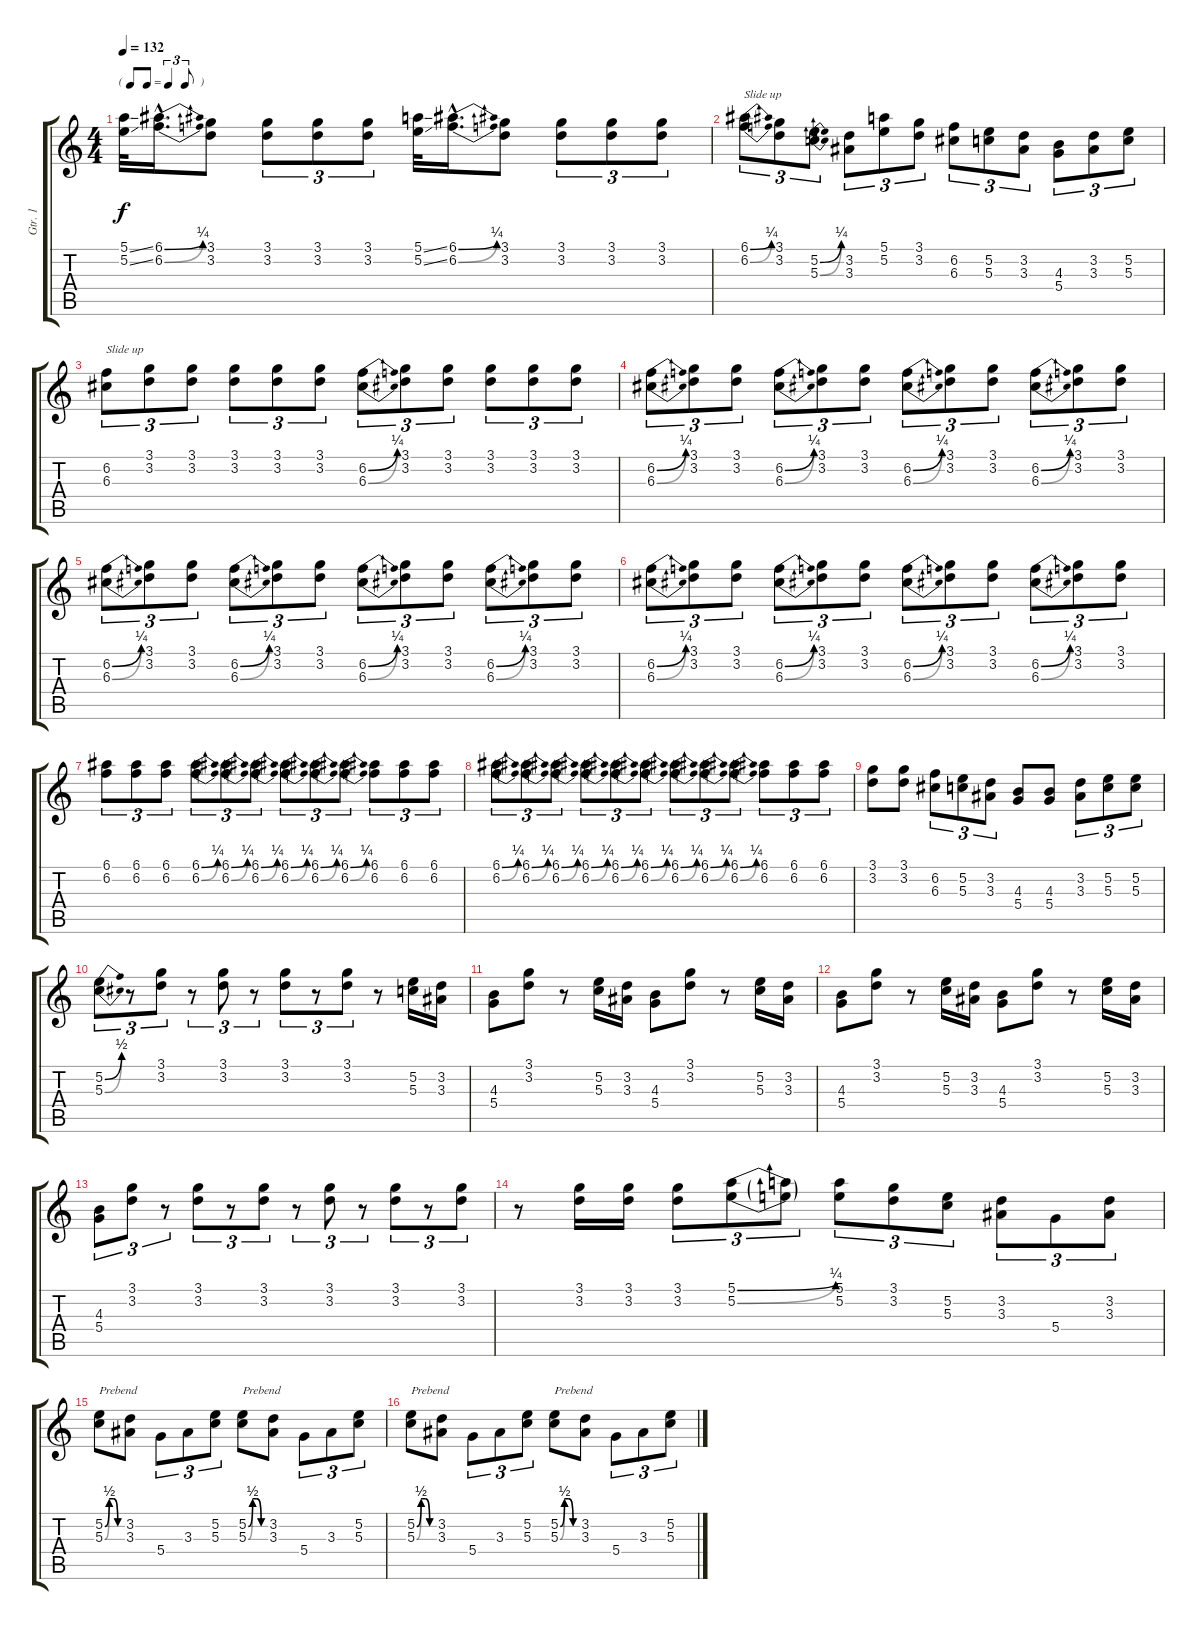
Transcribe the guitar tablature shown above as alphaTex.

\track ("Gtr. 1" "Gtr. 1") {instrument electricguitarjazz}
\staff {score tabs}
\tuning (E4 B3 G3 D3 A2 E2) {hide}
\ts (4 4)
\tf triplet8th
\tempo 132
\clef g2
\ks c
(5.1{ss} 5.2{ss}).32{dy f} (6.1{be (bend 0 0 60 1) hac} 6.2{be (bend 0 0 60 1) hac}).16{d} (3.1 3.2).8 (3.1 3.2).8{tu (3 2)} (3.1 3.2).8{tu (3 2)} (3.1 3.2).8{tu (3 2)} (5.1{ss} 5.2{ss}).32 (6.1{be (bend 0 0 60 1) hac} 6.2{be (bend 0 0 60 1) hac}).16{d} (3.1 3.2).8 (3.1 3.2).8{tu (3 2)} (3.1 3.2).8{tu (3 2)} (3.1 3.2).8{tu (3 2)} |
(6.1{be (bend 0 0 60 1)} 6.2{be (bend 0 0 60 1)}).8{tu (3 2) txt "Slide up"} (3.1 3.2).8{tu (3 2)} (5.2{be (bend 0 0 60 1)} 5.3{be (bend 0 0 60 1)}).8{tu (3 2)} (3.2 3.3).8{tu (3 2)} (5.1 5.2).8{tu (3 2)} (3.1 3.2).8{tu (3 2)} (6.2 6.3).8{tu (3 2)} (5.2 5.3).8{tu (3 2)} (3.2 3.3).8{tu (3 2)} (4.3 5.4).8{tu (3 2)} (3.2 3.3).8{tu (3 2)} (5.2 5.3).8{tu (3 2)} |
(6.2 6.3).8{tu (3 2) txt "Slide up"} (3.1 3.2).8{tu (3 2)} (3.1 3.2).8{tu (3 2)} (3.1 3.2).8{tu (3 2)} (3.1 3.2).8{tu (3 2)} (3.1 3.2).8{tu (3 2)} (6.2{be (bend 0 0 60 1)} 6.3{be (bend 0 0 60 1)}).8{tu (3 2)} (3.1 3.2).8{tu (3 2)} (3.1 3.2).8{tu (3 2)} (3.1 3.2).8{tu (3 2)} (3.1 3.2).8{tu (3 2)} (3.1 3.2).8{tu (3 2)} |
(6.2{be (bend 0 0 60 1)} 6.3{be (bend 0 0 60 1)}).8{tu (3 2)} (3.1 3.2).8{tu (3 2)} (3.1 3.2).8{tu (3 2)} (6.2{be (bend 0 0 60 1)} 6.3{be (bend 0 0 60 1)}).8{tu (3 2)} (3.1 3.2).8{tu (3 2)} (3.1 3.2).8{tu (3 2)} (6.2{be (bend 0 0 60 1)} 6.3{be (bend 0 0 60 1)}).8{tu (3 2)} (3.1 3.2).8{tu (3 2)} (3.1 3.2).8{tu (3 2)} (6.2{be (bend 0 0 60 1)} 6.3{be (bend 0 0 60 1)}).8{tu (3 2)} (3.1 3.2).8{tu (3 2)} (3.1 3.2).8{tu (3 2)} |
(6.2{be (bend 0 0 60 1)} 6.3{be (bend 0 0 60 1)}).8{tu (3 2)} (3.1 3.2).8{tu (3 2)} (3.1 3.2).8{tu (3 2)} (6.2{be (bend 0 0 60 1)} 6.3{be (bend 0 0 60 1)}).8{tu (3 2)} (3.1 3.2).8{tu (3 2)} (3.1 3.2).8{tu (3 2)} (6.2{be (bend 0 0 60 1)} 6.3{be (bend 0 0 60 1)}).8{tu (3 2)} (3.1 3.2).8{tu (3 2)} (3.1 3.2).8{tu (3 2)} (6.2{be (bend 0 0 60 1)} 6.3{be (bend 0 0 60 1)}).8{tu (3 2)} (3.1 3.2).8{tu (3 2)} (3.1 3.2).8{tu (3 2)} |
(6.2{be (bend 0 0 60 1)} 6.3{be (bend 0 0 60 1)}).8{tu (3 2)} (3.1 3.2).8{tu (3 2)} (3.1 3.2).8{tu (3 2)} (6.2{be (bend 0 0 60 1)} 6.3{be (bend 0 0 60 1)}).8{tu (3 2)} (3.1 3.2).8{tu (3 2)} (3.1 3.2).8{tu (3 2)} (6.2{be (bend 0 0 60 1)} 6.3{be (bend 0 0 60 1)}).8{tu (3 2)} (3.1 3.2).8{tu (3 2)} (3.1 3.2).8{tu (3 2)} (6.2{be (bend 0 0 60 1)} 6.3{be (bend 0 0 60 1)}).8{tu (3 2)} (3.1 3.2).8{tu (3 2)} (3.1 3.2).8{tu (3 2)} |
(6.1 6.2).8{tu (3 2)} (6.1 6.2).8{tu (3 2)} (6.1 6.2).8{tu (3 2)} (6.1{be (bend 0 0 60 1)} 6.2{be (bend 0 0 60 1)}).8{tu (3 2)} (6.1{be (bend 0 0 60 1)} 6.2{be (bend 0 0 60 1)}).8{tu (3 2)} (6.1{be (bend 0 0 60 1)} 6.2{be (bend 0 0 60 1)}).8{tu (3 2)} (6.1{be (bend 0 0 60 1)} 6.2{be (bend 0 0 60 1)}).8{tu (3 2)} (6.1{be (bend 0 0 60 1)} 6.2{be (bend 0 0 60 1)}).8{tu (3 2)} (6.1{be (bend 0 0 60 1)} 6.2{be (bend 0 0 60 1)}).8{tu (3 2)} (6.1 6.2).8{tu (3 2)} (6.1 6.2).8{tu (3 2)} (6.1 6.2).8{tu (3 2)} |
(6.1{be (bend 0 0 60 1)} 6.2{be (bend 0 0 60 1)}).8{tu (3 2)} (6.1{be (bend 0 0 60 1)} 6.2{be (bend 0 0 60 1)}).8{tu (3 2)} (6.1{be (bend 0 0 60 1)} 6.2{be (bend 0 0 60 1)}).8{tu (3 2)} (6.1{be (bend 0 0 60 1)} 6.2{be (bend 0 0 60 1)}).8{tu (3 2)} (6.1{be (bend 0 0 60 1)} 6.2{be (bend 0 0 60 1)}).8{tu (3 2)} (6.1{be (bend 0 0 60 1)} 6.2{be (bend 0 0 60 1)}).8{tu (3 2)} (6.1{be (bend 0 0 60 1)} 6.2{be (bend 0 0 60 1)}).8{tu (3 2)} (6.1{be (bend 0 0 60 1)} 6.2{be (bend 0 0 60 1)}).8{tu (3 2)} (6.1{be (bend 0 0 60 1)} 6.2{be (bend 0 0 60 1)}).8{tu (3 2)} (6.1 6.2).8{tu (3 2)} (6.1 6.2).8{tu (3 2)} (6.1 6.2).8{tu (3 2)} |
(3.1 3.2).8 (3.1 3.2).8 (6.2 6.3).8{tu (3 2)} (5.2 5.3).8{tu (3 2)} (3.2 3.3).8{tu (3 2)} (4.3 5.4).8 (4.3 5.4).8 (3.2 3.3).8{tu (3 2)} (5.2 5.3).8{tu (3 2)} (5.2 5.3).8{tu (3 2)} |
(5.2{be (bend 0 0 60 2)} 5.3{be (bend 0 0 60 2)}).8{tu (3 2)} r.8{tu (3 2)} (3.1 3.2).8{tu (3 2)} r.8{tu (3 2)} (3.1 3.2).8{tu (3 2)} r.8{tu (3 2)} (3.1 3.2).8{tu (3 2)} r.8{tu (3 2)} (3.1 3.2).8{tu (3 2)} r.8 (5.2 5.3).16 (3.2 3.3).16 |
(4.3 5.4).8 (3.1 3.2).8 r.8 (5.2 5.3).16 (3.2 3.3).16 (4.3 5.4).8 (3.1 3.2).8 r.8 (5.2 5.3).16 (3.2 3.3).16 |
(4.3 5.4).8 (3.1 3.2).8 r.8 (5.2 5.3).16 (3.2 3.3).16 (4.3 5.4).8 (3.1 3.2).8 r.8 (5.2 5.3).16 (3.2 3.3).16 |
(4.3 5.4).8{tu (3 2)} (3.1 3.2).8{tu (3 2)} r.8{tu (3 2)} (3.1 3.2).8{tu (3 2)} r.8{tu (3 2)} (3.1 3.2).8{tu (3 2)} r.8{tu (3 2)} (3.1 3.2).8{tu (3 2)} r.8{tu (3 2)} (3.1 3.2).8{tu (3 2)} r.8{tu (3 2)} (3.1 3.2).8{tu (3 2)} |
r.8 (3.1 3.2).16 (3.1 3.2).16 (3.1 3.2).8{tu (3 2)} (5.1{be (bend 0 0 60 1)} 5.2{be (bend 0 0 60 1)}).8{tu (3 2)} (5.1{t} 5.2{t}).8{tu (3 2)} (5.1 5.2).8{tu (3 2)} (3.1 3.2).8{tu (3 2)} (5.2 5.3).8{tu (3 2)} (3.2 3.3).8{tu (3 2)} 5.4.8{tu (3 2)} (3.2 3.3).8{tu (3 2)} |
(5.2{be (custom 0 0 15 2 30 2 45 0 60 0)} 5.3{be (custom 0 0 15 2 30 2 45 0 60 0)}).8{txt "Prebend"} (3.2 3.3).8 5.4.8{tu (3 2)} 3.3.8{tu (3 2)} (5.2 5.3).8{tu (3 2)} (5.2{be (custom 0 0 15 2 30 2 45 0 60 0)} 5.3{be (custom 0 0 15 2 30 2 45 0 60 0)}).8{txt "Prebend"} (3.2 3.3).8 5.4.8{tu (3 2)} 3.3.8{tu (3 2)} (5.2 5.3).8{tu (3 2)} |
(5.2{be (custom 0 0 15 2 30 2 45 0 60 0)} 5.3{be (custom 0 0 15 2 30 2 45 0 60 0)}).8{txt "Prebend"} (3.2 3.3).8 5.4.8{tu (3 2)} 3.3.8{tu (3 2)} (5.2 5.3).8{tu (3 2)} (5.2{be (custom 0 0 15 2 30 2 45 0 60 0)} 5.3{be (custom 0 0 15 2 30 2 45 0 60 0)}).8{txt "Prebend"} (3.2 3.3).8 5.4.8{tu (3 2)} 3.3.8{tu (3 2)} (5.2 5.3).8{tu (3 2)}
